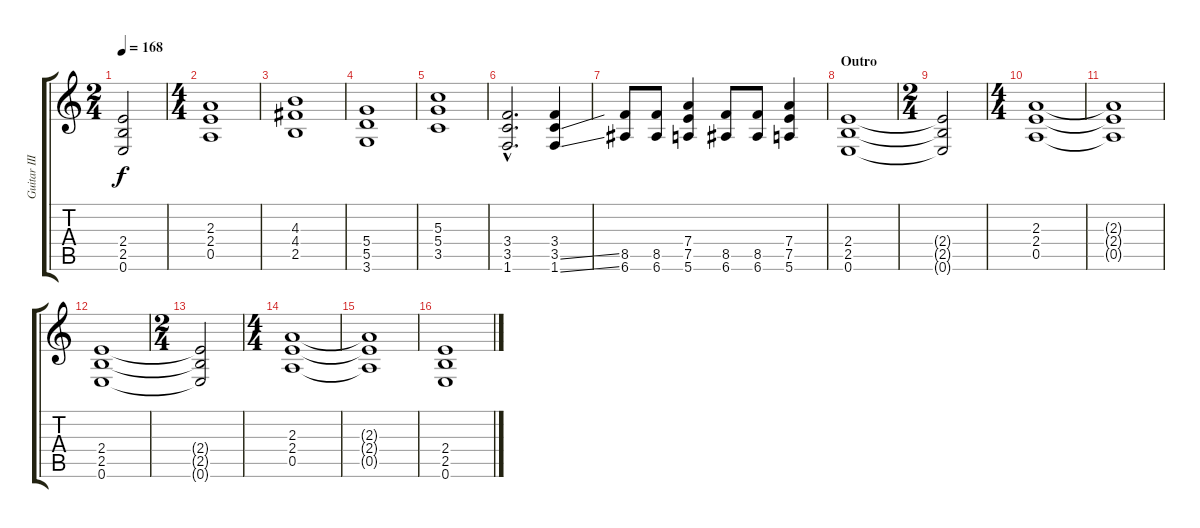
\track ("Guitar III" "Guitar III") {instrument distortionguitar}
\staff {score tabs}
\tuning (E4 B3 G3 D3 A2 E2) {hide}
\ts (2 4)
\tempo 168
\clef g2
\ks c
(2.4{t} 2.5{t} 0.6{t}).2{dy f} |
\ts (4 4)
(2.3 2.4 0.5).1 |
(4.3 4.4 2.5).1 |
(5.4 5.5 3.6).1 |
(5.3 5.4 3.5).1 |
(3.4{hac} 3.5{hac} 1.6{hac}).2{d} (3.4 3.5{ss} 1.6{ss}).4 |
(8.5 6.6).8 (8.5 6.6).8 (7.4 7.5 5.6).4 (8.5 6.6).8 (8.5 6.6).8 (7.4 7.5 5.6).4 |
\section ("" "Outro")
(2.4 2.5 0.6).1 |
\ts (2 4)
(2.4{t} 2.5{t} 0.6{t}).2 |
\ts (4 4)
(2.3 2.4 0.5).1 |
(2.3{t} 2.4{t} 0.5{t}).1 |
(2.4 2.5 0.6).1 |
\ts (2 4)
(2.4{t} 2.5{t} 0.6{t}).2 |
\ts (4 4)
(2.3 2.4 0.5).1 |
(2.3{t} 2.4{t} 0.5{t}).1 |
(2.4 2.5 0.6).1
